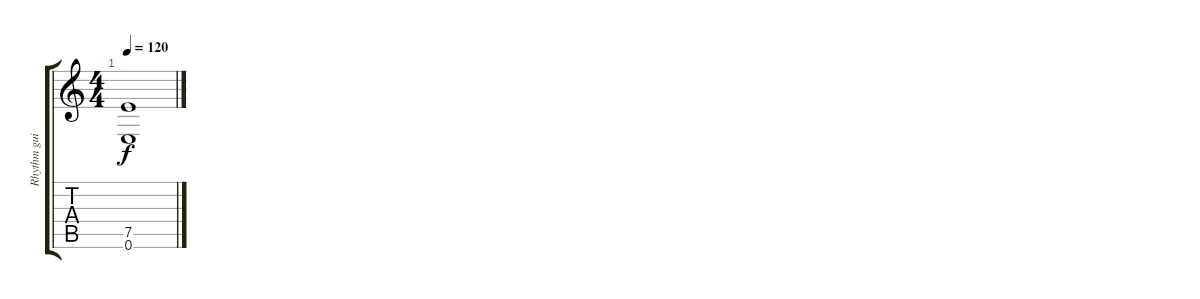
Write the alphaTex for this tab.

\track ("Rhythm guitar" "Rhythm gui") {instrument distortionguitar}
\staff {score tabs}
\tuning (E4 B3 G3 D3 A2 E2) {hide}
\ts (4 4)
\tempo 120
\clef g2
\ks c
(7.5 0.6).1{dy f}
